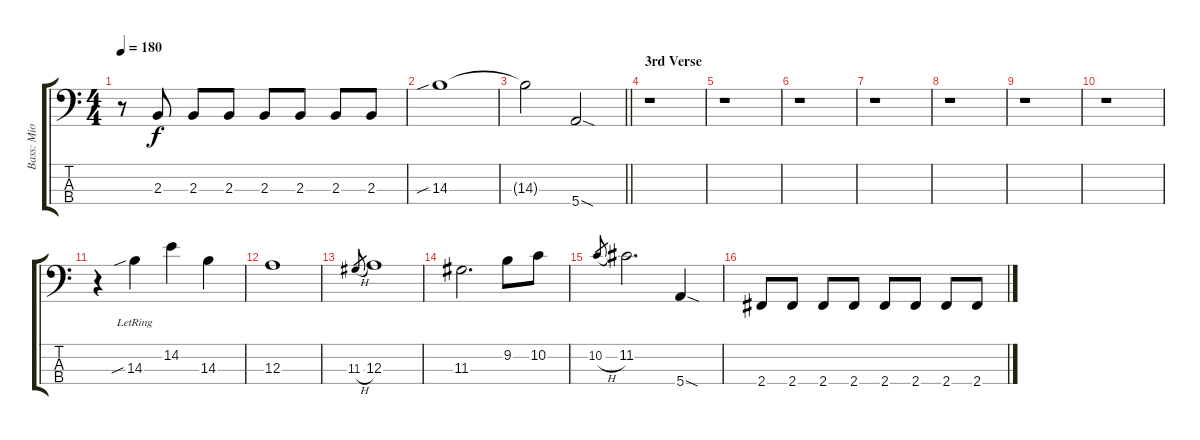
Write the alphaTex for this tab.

\track ("Bass: Mio Akiyama" "Bass: Mio ") {instrument electricbassfinger}
\staff {score tabs}
\tuning (G2 D2 A1 E1) {hide}
\ts (4 4)
\tempo 180
\clef f4
\ks c
r.8{dy f} 2.3.8 2.3.8 2.3.8 2.3.8 2.3.8 2.3.8 2.3.8 |
14.3{sib}.1 |
\barLineRight lightlight
14.3{t}.2 5.4{sod}.2 |
\section ("" "3rd Verse")
r.1 |
r.1 |
r.1 |
r.1 |
r.1 |
r.1 |
r.1 |
r.4 14.3{sib lr}.4 14.2.4 14.3.4 |
12.3.1 |
11.3{h}.8{gr} 12.3.1 |
11.3.2{d} 9.2.8 10.2.8 |
10.2{h}.8{gr} 11.2.2{d} 5.4{sod}.4 |
2.4.8 2.4.8 2.4.8 2.4.8 2.4.8 2.4.8 2.4.8 2.4.8
